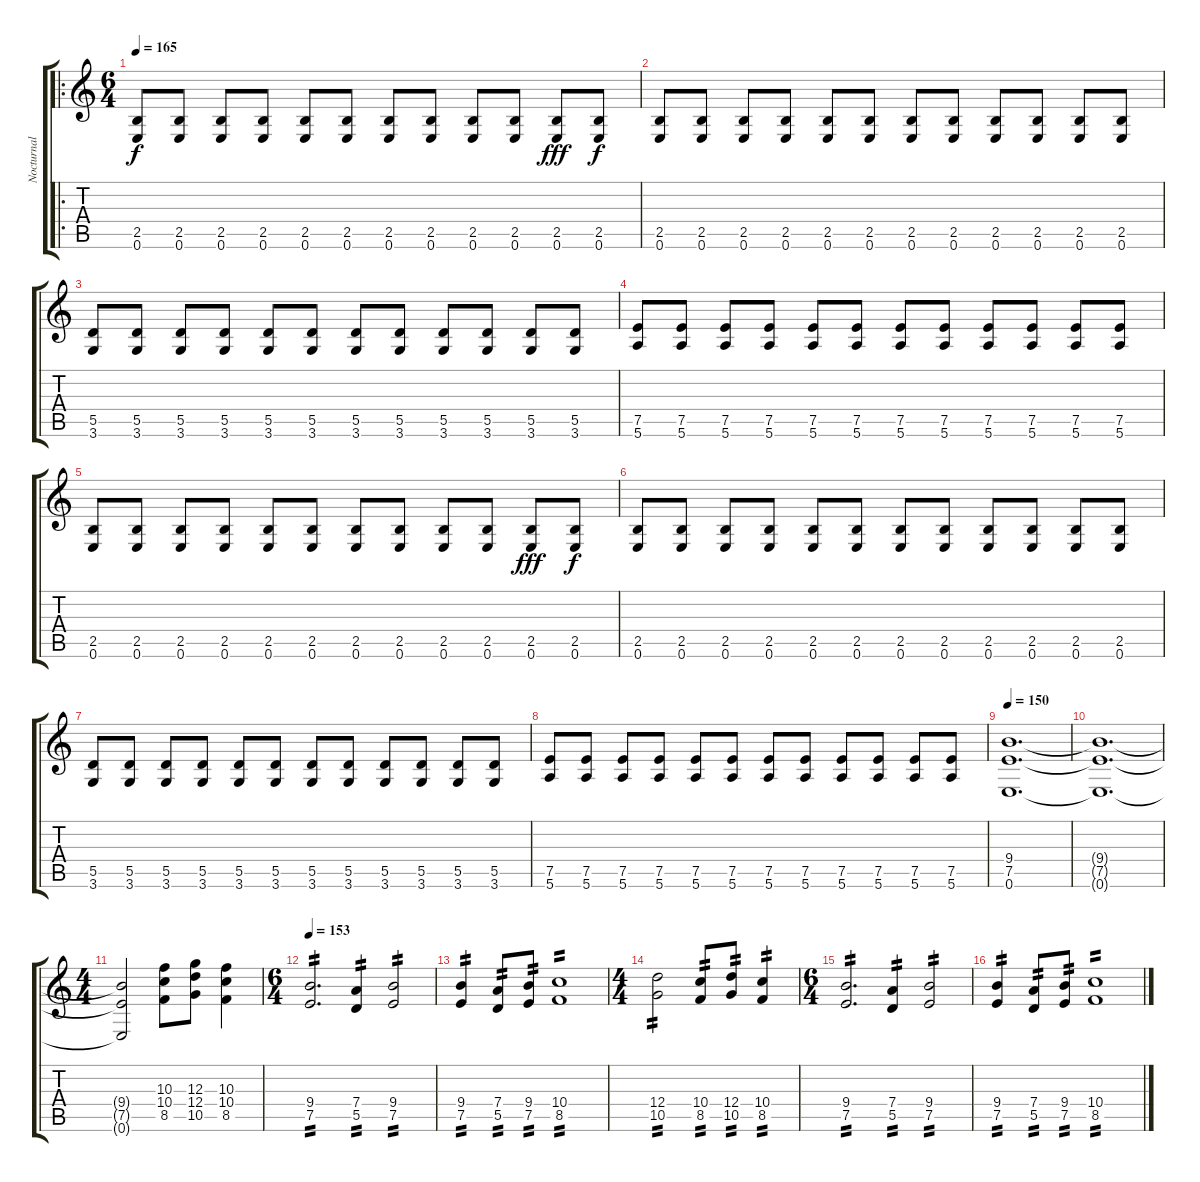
\track ("Nocturnal Krieg." "Nocturnal ") {instrument distortionguitar}
\staff {score tabs}
\tuning (E4 B3 G3 D3 A2 E2) {hide}
\ro
\ts (6 4)
\tempo 165
\clef g2
\ks c
(2.5 0.6).8{dy f} (2.5 0.6).8 (2.5 0.6).8 (2.5 0.6).8 (2.5 0.6).8 (2.5 0.6).8 (2.5 0.6).8 (2.5 0.6).8 (2.5 0.6).8 (2.5 0.6).8 (2.5 0.6).8{dy fff} (2.5 0.6).8{dy f} |
(2.5 0.6).8 (2.5 0.6).8 (2.5 0.6).8 (2.5 0.6).8 (2.5 0.6).8 (2.5 0.6).8 (2.5 0.6).8 (2.5 0.6).8 (2.5 0.6).8 (2.5 0.6).8 (2.5 0.6).8 (2.5 0.6).8 |
(5.5 3.6).8 (5.5 3.6).8 (5.5 3.6).8 (5.5 3.6).8 (5.5 3.6).8 (5.5 3.6).8 (5.5 3.6).8 (5.5 3.6).8 (5.5 3.6).8 (5.5 3.6).8 (5.5 3.6).8 (5.5 3.6).8 |
(7.5 5.6).8 (7.5 5.6).8 (7.5 5.6).8 (7.5 5.6).8 (7.5 5.6).8 (7.5 5.6).8 (7.5 5.6).8 (7.5 5.6).8 (7.5 5.6).8 (7.5 5.6).8 (7.5 5.6).8 (7.5 5.6).8 |
(2.5 0.6).8 (2.5 0.6).8 (2.5 0.6).8 (2.5 0.6).8 (2.5 0.6).8 (2.5 0.6).8 (2.5 0.6).8 (2.5 0.6).8 (2.5 0.6).8 (2.5 0.6).8 (2.5 0.6).8{dy fff} (2.5 0.6).8{dy f} |
(2.5 0.6).8 (2.5 0.6).8 (2.5 0.6).8 (2.5 0.6).8 (2.5 0.6).8 (2.5 0.6).8 (2.5 0.6).8 (2.5 0.6).8 (2.5 0.6).8 (2.5 0.6).8 (2.5 0.6).8 (2.5 0.6).8 |
(5.5 3.6).8 (5.5 3.6).8 (5.5 3.6).8 (5.5 3.6).8 (5.5 3.6).8 (5.5 3.6).8 (5.5 3.6).8 (5.5 3.6).8 (5.5 3.6).8 (5.5 3.6).8 (5.5 3.6).8 (5.5 3.6).8 |
(7.5 5.6).8 (7.5 5.6).8 (7.5 5.6).8 (7.5 5.6).8 (7.5 5.6).8 (7.5 5.6).8 (7.5 5.6).8 (7.5 5.6).8 (7.5 5.6).8 (7.5 5.6).8 (7.5 5.6).8 (7.5 5.6).8 |
\tempo 150
(9.4 7.5 0.6).1{d} |
(9.4{t} 7.5{t} 0.6{t}).1{d} |
\ts (4 4)
(9.4{t} 7.5{t} 0.6{t}).2 (10.3 10.4 8.5).8 (12.3 12.4 10.5).8 (10.3 10.4 8.5).4 |
\ts (6 4)
\tempo 153
(9.4 7.5).2{d tp 2} (7.4 5.5).4{tp 2} (9.4 7.5).2{tp 2} |
(9.4 7.5).4{tp 2} (7.4 5.5).8{tp 2} (9.4 7.5).8{tp 2} (10.4 8.5).1{tp 2} |
\ts (4 4)
(12.4 10.5).2{tp 2} (10.4 8.5).8{tp 2} (12.4 10.5).8{tp 2} (10.4 8.5).4{tp 2} |
\ts (6 4)
(9.4 7.5).2{d tp 2} (7.4 5.5).4{tp 2} (9.4 7.5).2{tp 2} |
(9.4 7.5).4{tp 2} (7.4 5.5).8{tp 2} (9.4 7.5).8{tp 2} (10.4 8.5).1{tp 2}
